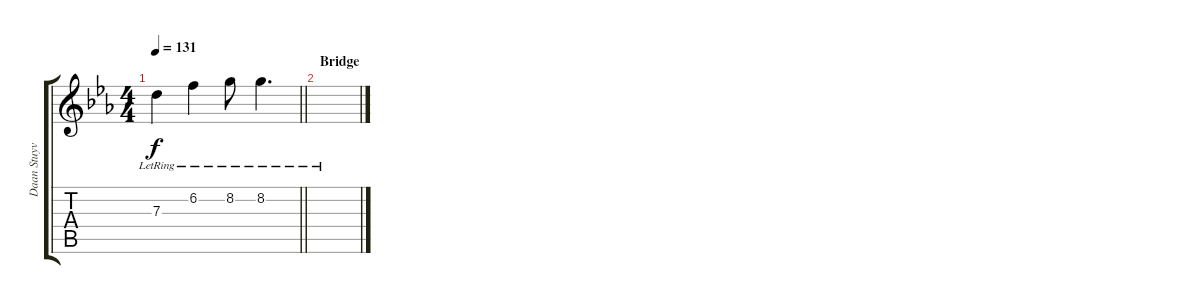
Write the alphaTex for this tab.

\track ("Daan Stuyven (elec. gtr.)" "Daan Stuyv") {instrument overdrivenguitar}
\staff {score tabs}
\tuning (E4 B3 G3 D3 A2 E2) {hide}
\ts (4 4)
\tempo 131
\clef g2
\barLineRight lightlight
\ks cminor
7.3{lr}.4{dy f} 6.2{lr}.4 8.2{lr}.8 8.2{lr}.4{d} |
\section ("" "Bridge")
